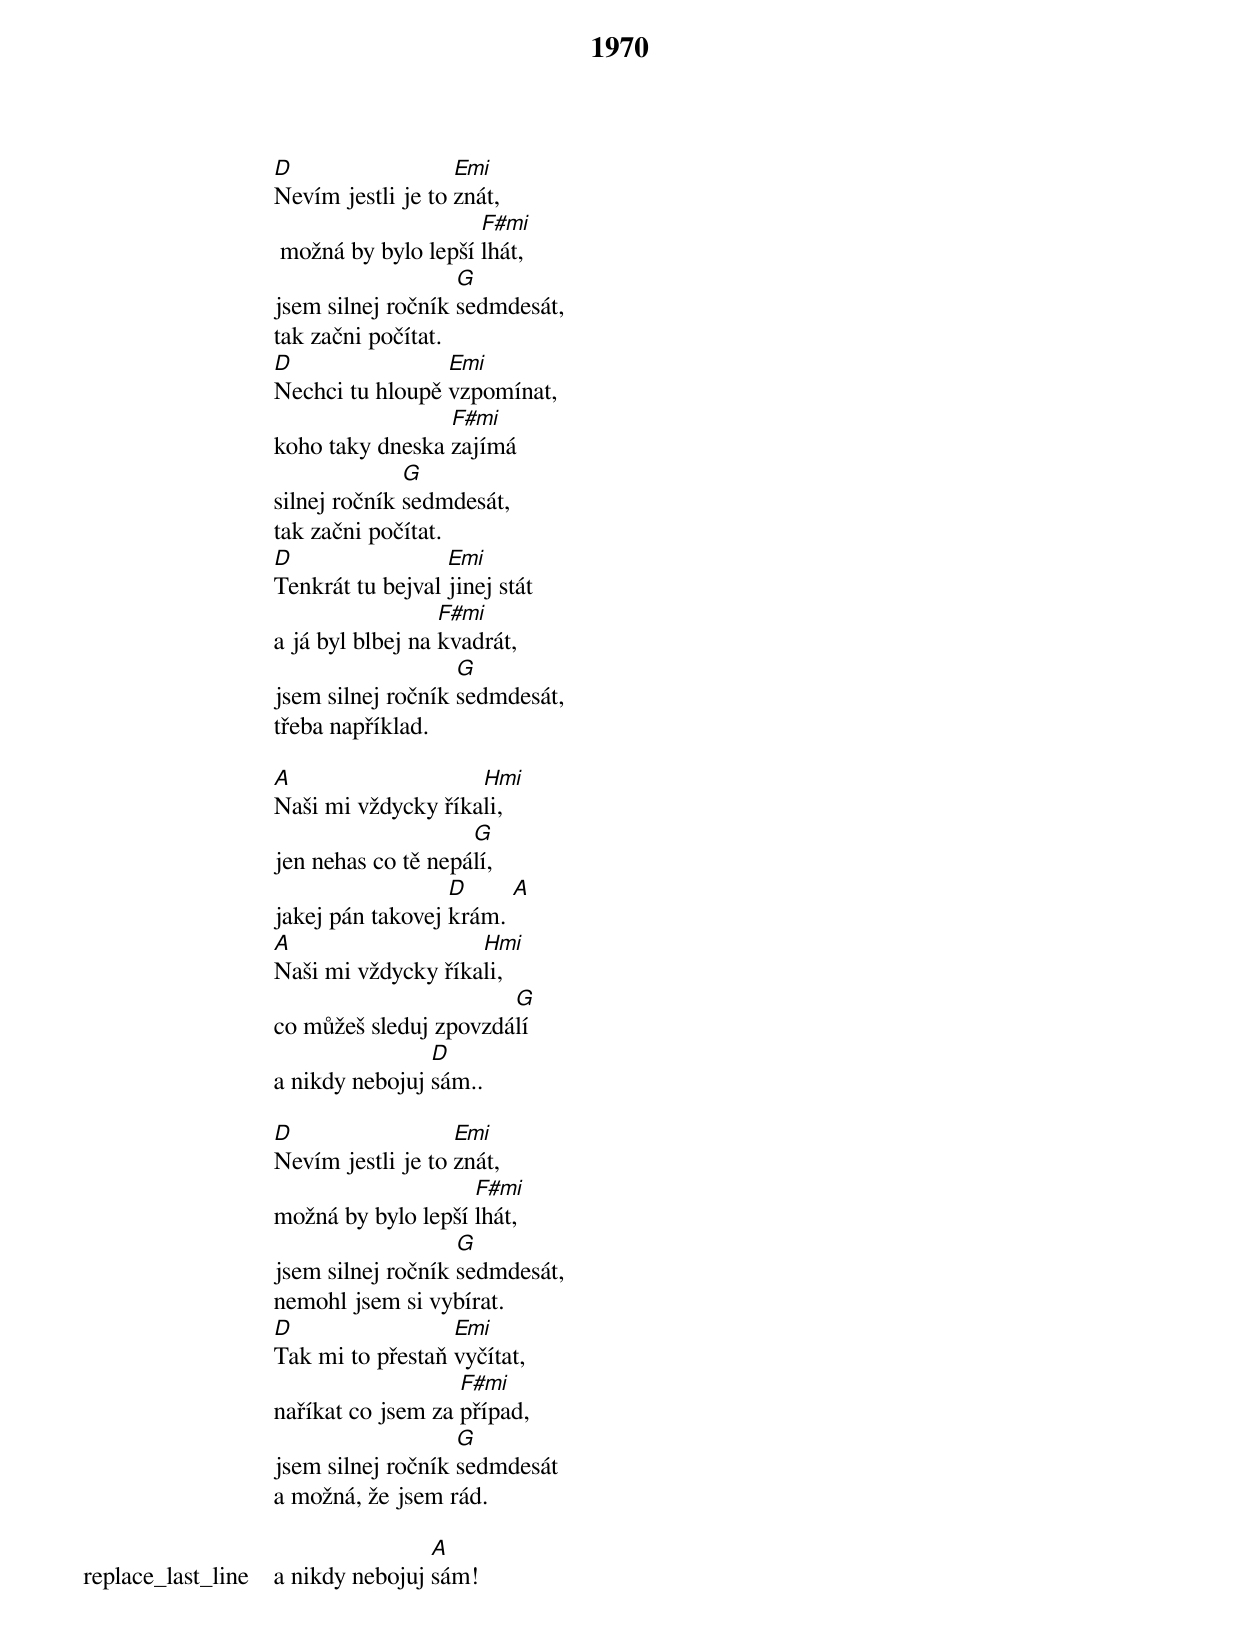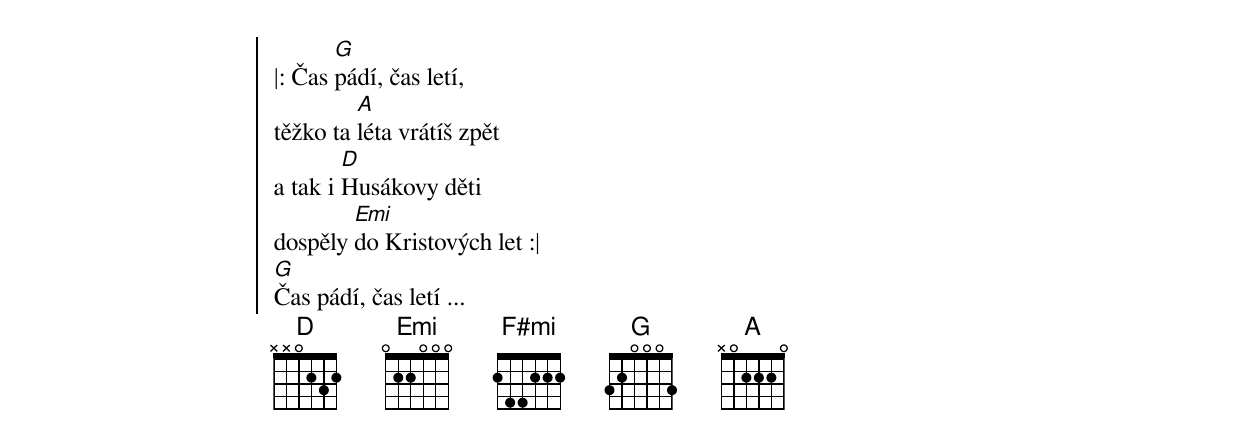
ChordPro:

{title: 1970}
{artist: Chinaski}
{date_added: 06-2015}
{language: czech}
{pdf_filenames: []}
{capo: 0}
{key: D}
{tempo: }
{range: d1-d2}
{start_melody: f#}
{start_of_verse}
[D]Nevím jestli je to [Emi]znát,
 možná by bylo lepší [F#mi]lhát,
jsem silnej ročník [G]sedmdesát,
tak začni počítat.
{end_of_verse}
{start_of_verse}
[D]Nechci tu hloupě [Emi]vzpomínat,
koho taky dneska [F#mi]zajímá
silnej ročník [G]sedmdesát,
tak začni počítat.
{end_of_verse}
{start_of_verse}
[D]Tenkrát tu bejval [Emi]jinej stát
a já byl blbej na [F#mi]kvadrát,
jsem silnej ročník [G]sedmdesát,
třeba například.
{end_of_verse}

{start_of_bridge}
[A]Naši mi vždycky říka[Hmi]li,
jen nehas co tě nepá[G]lí,
jakej pán takovej [D]krám. [A]
[A]Naši mi vždycky říka[Hmi]li,
co můžeš sleduj zpovzdá[G]lí
a nikdy nebojuj [D]sám..
{end_of_bridge}

{start_of_verse}
[D]Nevím jestli je to [Emi]znát,
možná by bylo lepší [F#mi]lhát,
jsem silnej ročník [G]sedmdesát,
nemohl jsem si vybírat.
{end_of_verse}
{start_of_verse}
[D]Tak mi to přestaň [Emi]vyčítat,
naříkat co jsem za [F#mi]případ,
jsem silnej ročník [G]sedmdesát
a možná, že jsem rád.
{end_of_verse}

{start_of_variant: replace_last_line}
a nikdy nebojuj [A]sám!
{end_of_variant}
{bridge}

{start_of_chorus}
|: Čas [G]pádí, čas letí,
těžko ta [A]léta vrátíš zpět
a tak i [D]Husákovy děti
dospěly [Emi]do Kristových let :|
[G]Čas pádí, čas letí ...
{end_of_chorus}
